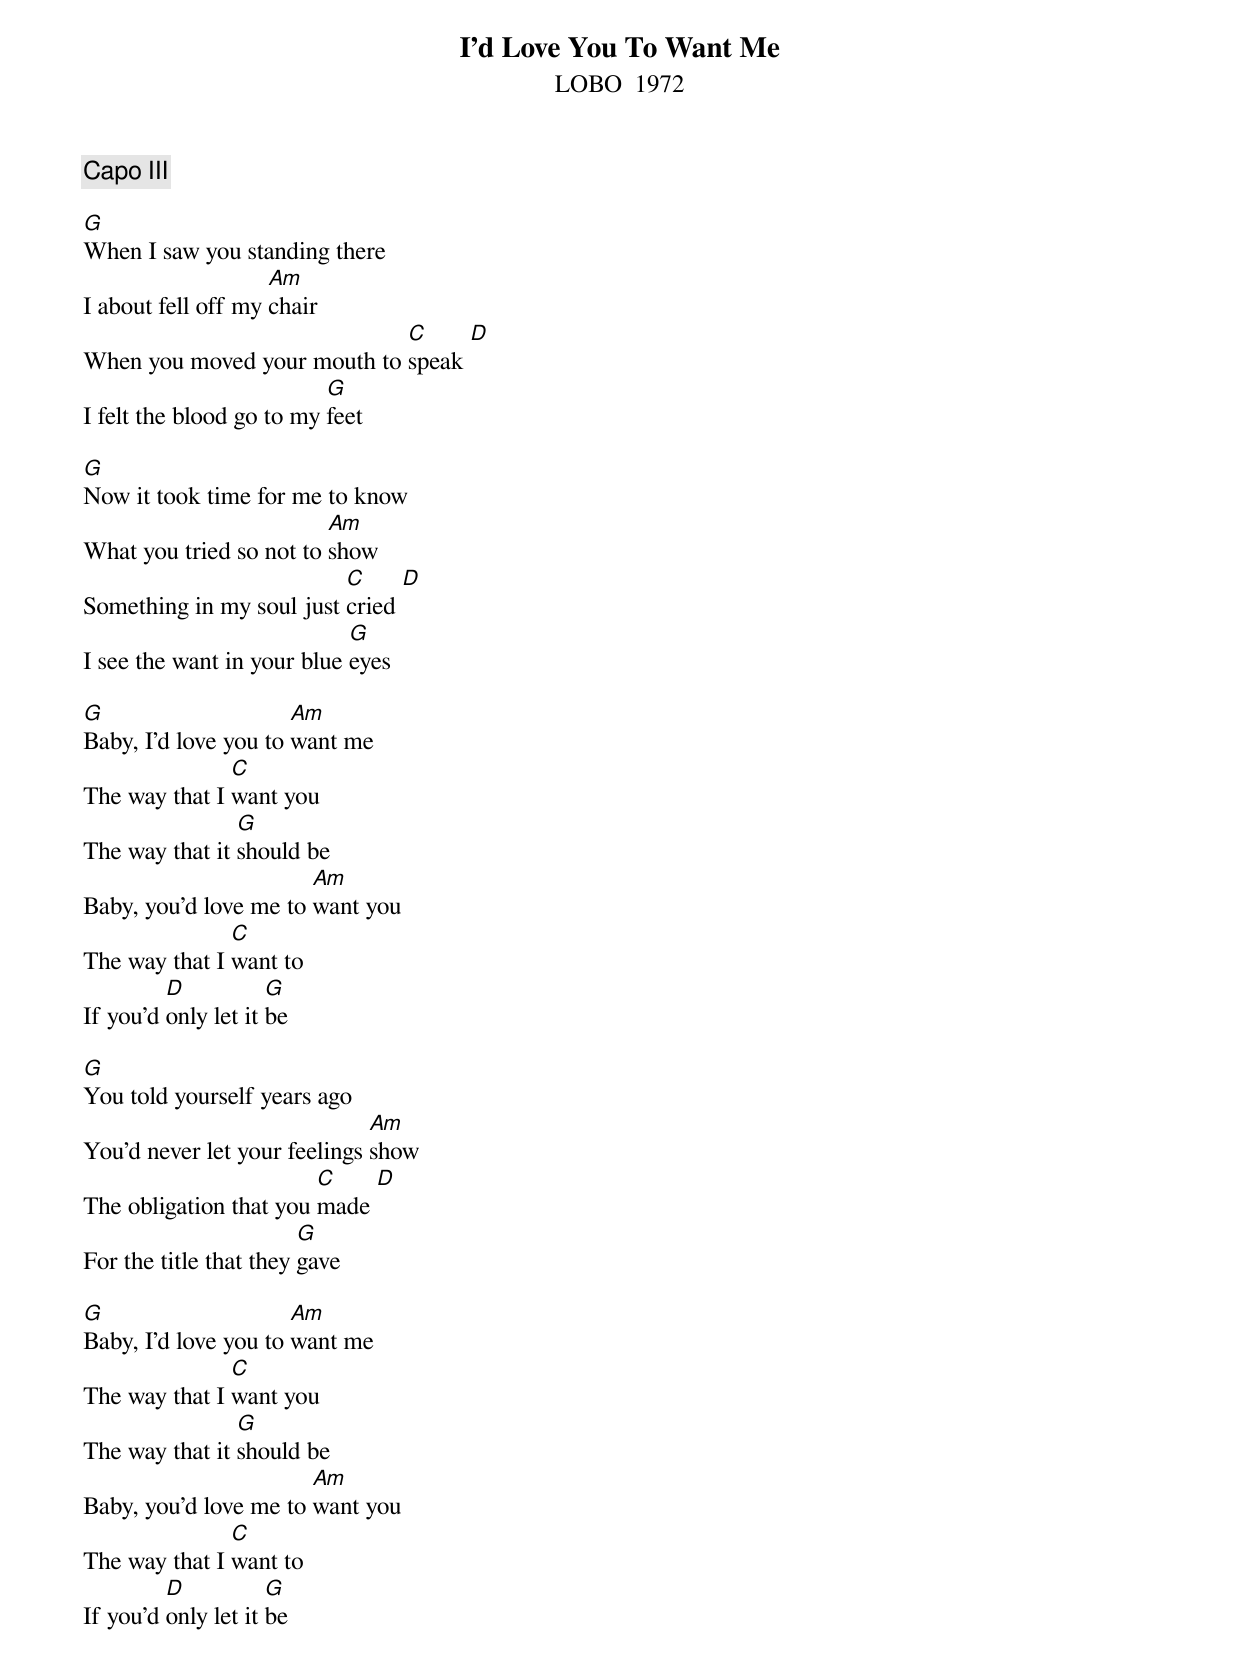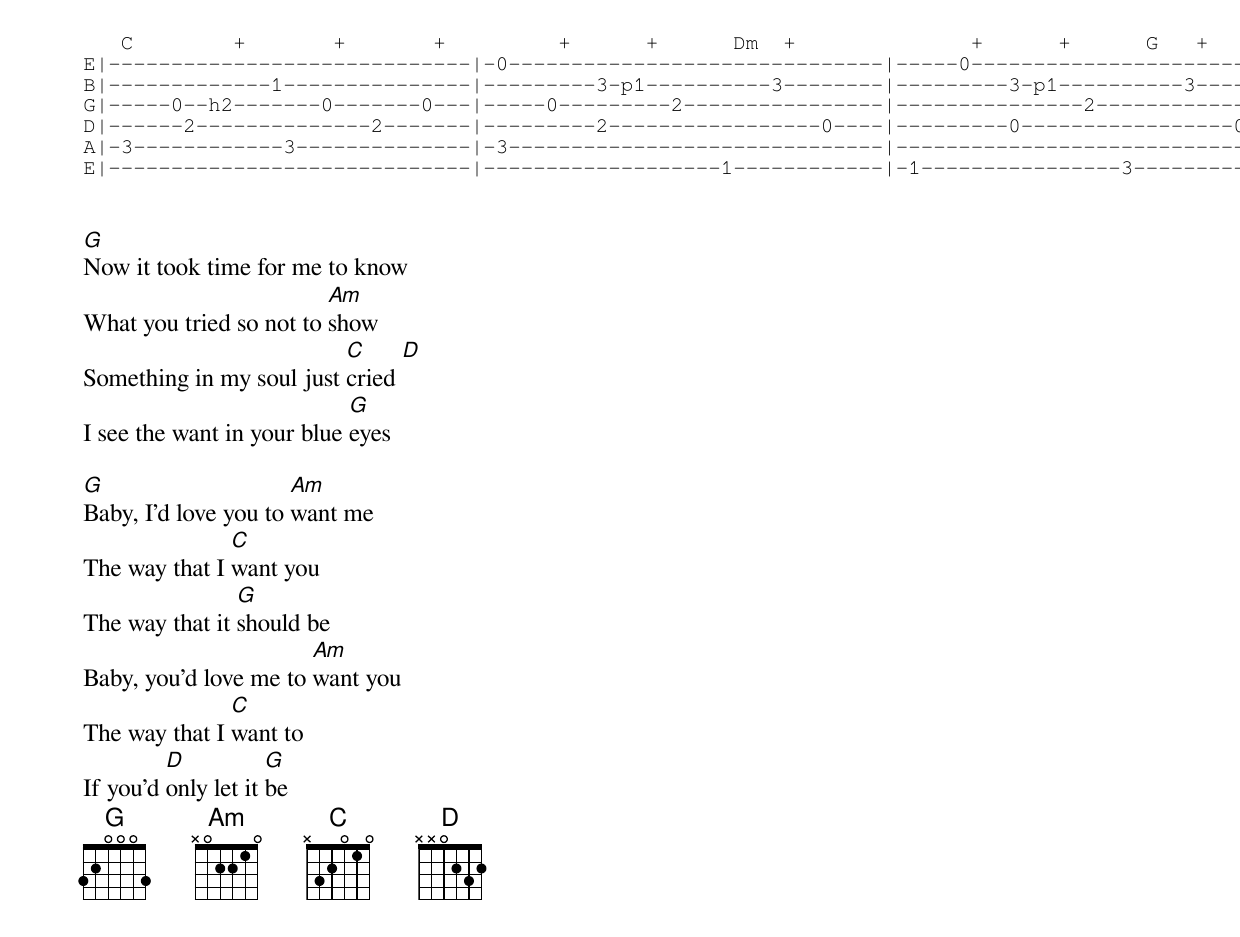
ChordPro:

{title: I’d Love You To Want Me}
{subtitle: LOBO  1972}
{c:Capo III}

[G]When I saw you standing there
I about fell off my [Am]chair
When you moved your mouth to [C]speak [D]
I felt the blood go to my [G]feet

[G]Now it took time for me to know
What you tried so not to [Am]show
Something in my soul just [C]cried [D]
I see the want in your blue [G]eyes

[G]Baby, I'd love you to [Am]want me
The way that I [C]want you
The way that it [G]should be
Baby, you'd love me to [Am]want you
The way that I [C]want to
If you'd [D]only let it [G]be

[G]You told yourself years ago
You'd never let your feelings [Am]show
The obligation that you [C]made [D]
For the title that they [G]gave

[G]Baby, I'd love you to [Am]want me
The way that I [C]want you
The way that it [G]should be
Baby, you'd love me to [Am]want you
The way that I [C]want to
If you'd [D]only let it [G]be

{sot}
   C        +       +       +         +      +      Dm  +              +      +      G   +
E|-----------------------------|-0------------------------------|-----0--------------------------|
B|-------------1---------------|---------3-p1----------3--------|---------3-p1----------3--------|
G|-----0--h2-------0-------0---|-----0---------2----------------|---------------2----------------|
D|------2--------------2-------|---------2-----------------0----|---------0-----------------0----|
A|-3------------3--------------|-3------------------------------|-------------------------------|
E|-----------------------------|-------------------1------------|-1----------------3------------|
{eot}


[G]Now it took time for me to know
What you tried so not to [Am]show
Something in my soul just [C]cried [D]
I see the want in your blue [G]eyes

[G]Baby, I'd love you to [Am]want me
The way that I [C]want you
The way that it [G]should be
Baby, you'd love me to [Am]want you
The way that I [C]want to
If you'd [D]only let it [G]be
